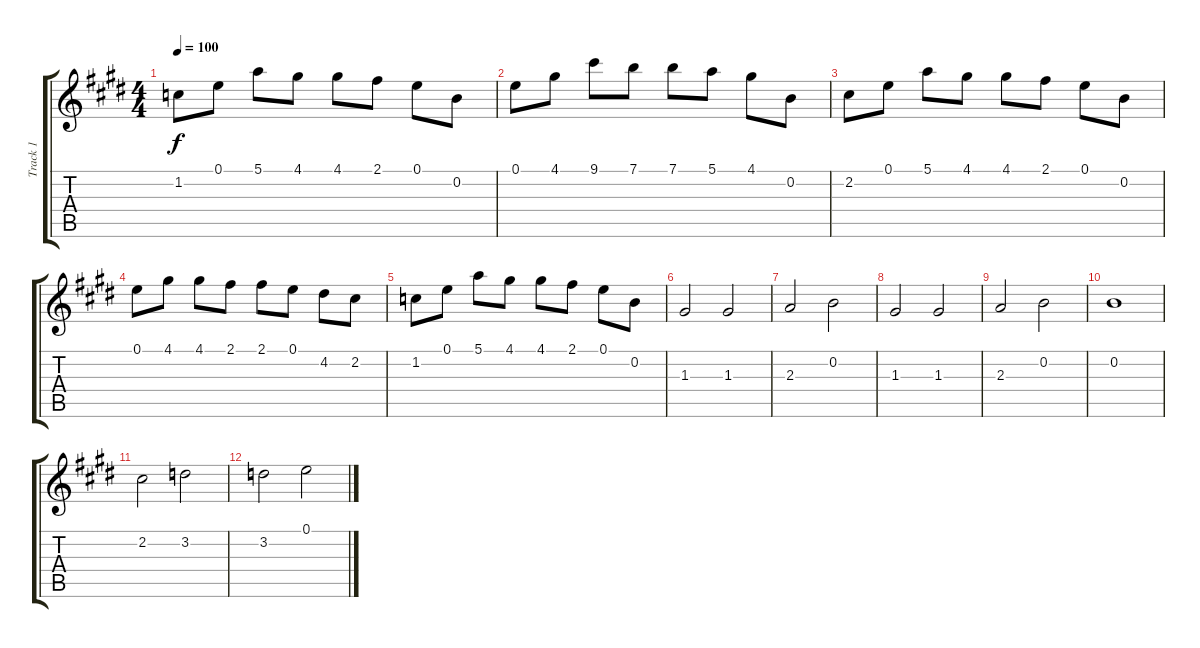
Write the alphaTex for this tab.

\track ("Track 1" "Track 1") {instrument acousticguitarnylon}
\staff {score tabs}
\tuning (E4 B3 G3 D3 A2 E2) {hide}
\ts (4 4)
\tempo 100
\clef g2
\ks e
1.2.8{dy f} 0.1.8 5.1.8 4.1.8 4.1.8 2.1.8 0.1.8 0.2.8 |
0.1.8 4.1.8 9.1.8 7.1.8 7.1.8 5.1.8 4.1.8 0.2.8 |
2.2.8 0.1.8 5.1.8 4.1.8 4.1.8 2.1.8 0.1.8 0.2.8 |
0.1.8 4.1.8 4.1.8 2.1.8 2.1.8 0.1.8 4.2.8 2.2.8 |
1.2.8 0.1.8 5.1.8 4.1.8 4.1.8 2.1.8 0.1.8 0.2.8 |
1.3.2 1.3.2 |
2.3.2 0.2.2 |
1.3.2 1.3.2 |
2.3.2 0.2.2 |
0.2.1 |
2.2.2 3.2.2 |
3.2.2 0.1.2
